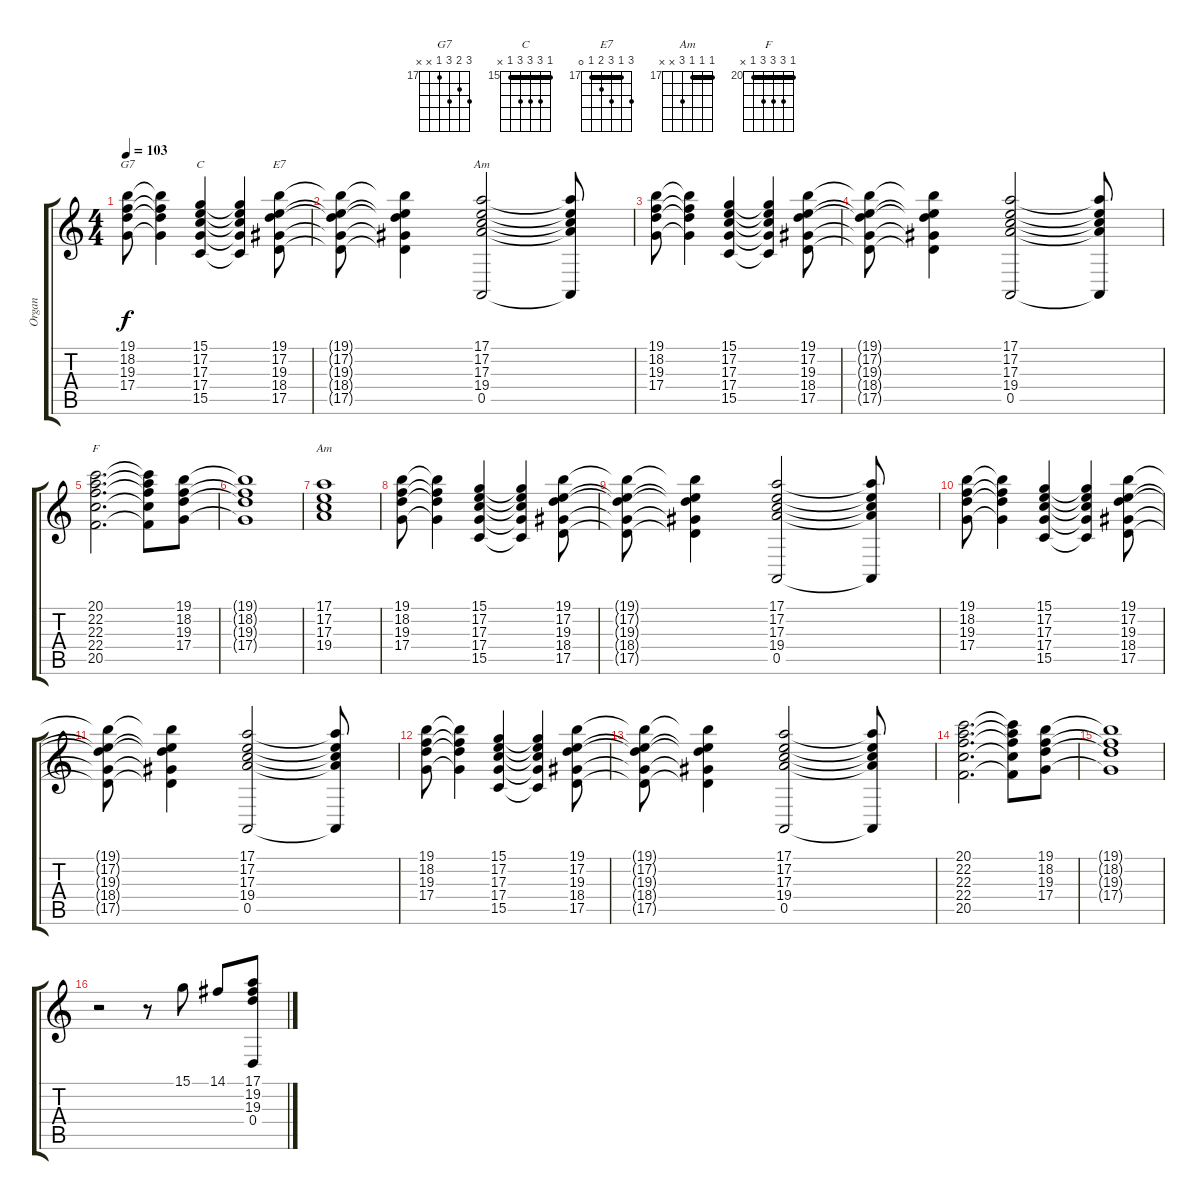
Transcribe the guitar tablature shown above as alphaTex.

\track ("Organ" "Organ") {instrument rockorgan}
\staff {score tabs}
\tuning (E4 B3 G3 D3 A2 E2) {hide}
\chord ("G7" 19 18 19 17 x x) {firstfret 17}
\chord ("C" 15 17 17 17 15 x) {firstfret 15 barre 15}
\chord ("E7" 19 17 19 18 17 0) {firstfret 17 barre 17}
\chord ("Am" 17 17 17 19 0 x) {firstfret 17 barre 17}
\chord ("F" 20 22 22 22 20 x) {firstfret 20 barre 20}
\chord ("Am" 17 17 17 19 x x) {firstfret 17 barre 17}
\ts (4 4)
\tempo 103
\clef g2
\ks c
(19.1 18.2 19.3 17.4).8{ch "G7" dy f} (19.1{t} 18.2{t} 19.3{t} 17.4{t}).4 (15.1 17.2 17.3 17.4 15.5).4{ch "C"} (15.1{t} 17.2{t} 17.3{t} 17.4{t} 15.5{t}).4 (19.1 17.2 19.3 18.4 17.5).8{ch "E7"} |
(19.1{t} 17.2{t} 19.3{t} 18.4{t} 17.5{t}).8 (19.1{t} 17.2{t} 19.3{t} 18.4{t} 17.5{t}).4 (17.1 17.2 17.3 19.4 0.5).2{ch "Am"} (17.1{t} 17.2{t} 17.3{t} 19.4{t} 0.5{t}).8 |
(19.1 18.2 19.3 17.4).8 (19.1{t} 18.2{t} 19.3{t} 17.4{t}).4 (15.1 17.2 17.3 17.4 15.5).4 (15.1{t} 17.2{t} 17.3{t} 17.4{t} 15.5{t}).4 (19.1 17.2 19.3 18.4 17.5).8 |
(19.1{t} 17.2{t} 19.3{t} 18.4{t} 17.5{t}).8 (19.1{t} 17.2{t} 19.3{t} 18.4{t} 17.5{t}).4 (17.1 17.2 17.3 19.4 0.5).2 (17.1{t} 17.2{t} 17.3{t} 19.4{t} 0.5{t}).8 |
(20.1 22.2 22.3 22.4 20.5).2{d ch "F"} (20.1{t} 22.2{t} 22.3{t} 22.4{t} 20.5{t}).8 (19.1 18.2 19.3 17.4).8 |
(19.1{t} 18.2{t} 19.3{t} 17.4{t}).1 |
(17.1 17.2 17.3 19.4).1{ch "Am"} |
(19.1 18.2 19.3 17.4).8 (19.1{t} 18.2{t} 19.3{t} 17.4{t}).4 (15.1 17.2 17.3 17.4 15.5).4 (15.1{t} 17.2{t} 17.3{t} 17.4{t} 15.5{t}).4 (19.1 17.2 19.3 18.4 17.5).8 |
(19.1{t} 17.2{t} 19.3{t} 18.4{t} 17.5{t}).8 (19.1{t} 17.2{t} 19.3{t} 18.4{t} 17.5{t}).4 (17.1 17.2 17.3 19.4 0.5).2 (17.1{t} 17.2{t} 17.3{t} 19.4{t} 0.5{t}).8 |
(19.1 18.2 19.3 17.4).8 (19.1{t} 18.2{t} 19.3{t} 17.4{t}).4 (15.1 17.2 17.3 17.4 15.5).4 (15.1{t} 17.2{t} 17.3{t} 17.4{t} 15.5{t}).4 (19.1 17.2 19.3 18.4 17.5).8 |
(19.1{t} 17.2{t} 19.3{t} 18.4{t} 17.5{t}).8 (19.1{t} 17.2{t} 19.3{t} 18.4{t} 17.5{t}).4 (17.1 17.2 17.3 19.4 0.5).2 (17.1{t} 17.2{t} 17.3{t} 19.4{t} 0.5{t}).8 |
(19.1 18.2 19.3 17.4).8 (19.1{t} 18.2{t} 19.3{t} 17.4{t}).4 (15.1 17.2 17.3 17.4 15.5).4 (15.1{t} 17.2{t} 17.3{t} 17.4{t} 15.5{t}).4 (19.1 17.2 19.3 18.4 17.5).8 |
(19.1{t} 17.2{t} 19.3{t} 18.4{t} 17.5{t}).8 (19.1{t} 17.2{t} 19.3{t} 18.4{t} 17.5{t}).4 (17.1 17.2 17.3 19.4 0.5).2 (17.1{t} 17.2{t} 17.3{t} 19.4{t} 0.5{t}).8 |
(20.1 22.2 22.3 22.4 20.5).2{d} (20.1{t} 22.2{t} 22.3{t} 22.4{t} 20.5{t}).8 (19.1 18.2 19.3 17.4).8 |
(19.1{t} 18.2{t} 19.3{t} 17.4{t}).1 |
r.2 r.8 15.1.8 14.1.8 (17.1 19.2 19.3 0.4).8
